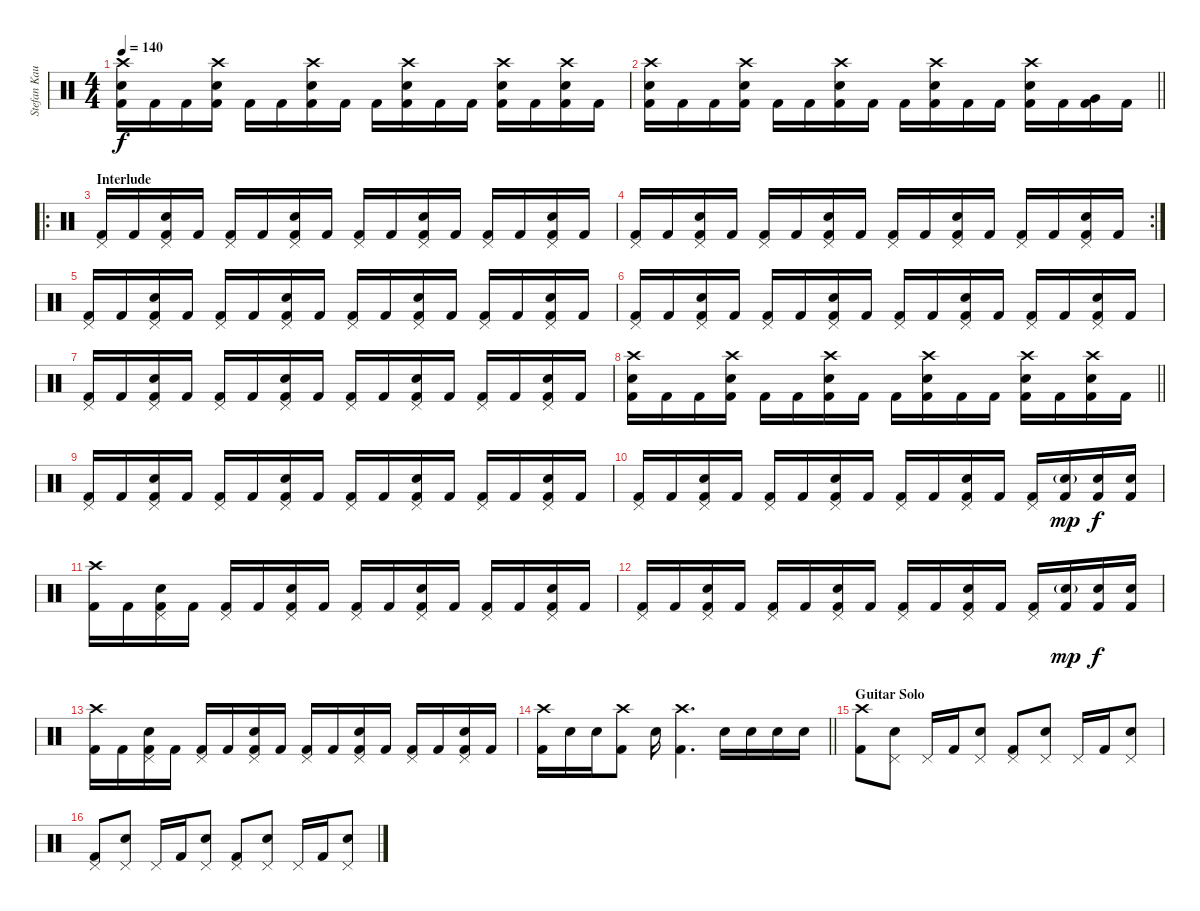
\track ("Stefan Kaufmann (Drums)" "Stefan Kau") {instrument percussion}
\staff {score}
\articulation defaults
\ts (4 4)
\tempo 140
\clef neutral
\ks c
("Crash high (hit)" "Snare (hit) 2" "Kick (hit) 2").16{dy f} "Kick (hit) 2".16 "Kick (hit) 2".16 ("Crash high (hit)" "Snare (hit) 2" "Kick (hit) 2").16 "Kick (hit) 2".16 "Kick (hit) 2".16 ("Crash high (hit)" "Snare (hit) 2" "Kick (hit) 2").16 "Kick (hit) 2".16 "Kick (hit) 2".16 ("Crash high (hit)" "Snare (hit) 2" "Kick (hit) 2").16 "Kick (hit) 2".16 "Kick (hit) 2".16 ("Crash high (hit)" "Snare (hit) 2" "Kick (hit) 2").16 "Kick (hit) 2".16 ("Crash high (hit)" "Snare (hit) 2" "Kick (hit) 2").16 "Kick (hit) 2".16 |
\barLineRight lightlight
("Crash high (hit)" "Snare (hit) 2" "Kick (hit) 2").16 "Kick (hit) 2".16 "Kick (hit) 2".16 ("Crash high (hit)" "Snare (hit) 2" "Kick (hit) 2").16 "Kick (hit) 2".16 "Kick (hit) 2".16 ("Crash high (hit)" "Snare (hit) 2" "Kick (hit) 2").16 "Kick (hit) 2".16 "Kick (hit) 2".16 ("Crash high (hit)" "Snare (hit) 2" "Kick (hit) 2").16 "Kick (hit) 2".16 "Kick (hit) 2".16 ("Crash high (hit)" "Snare (hit) 2" "Kick (hit) 2").16 "Kick (hit) 2".16 ("Very Low Tom (hit)" "Kick (hit) 2").16 "Kick (hit) 2".16 |
\ro
\section ("" "Interlude")
("Pedal Hi-Hat (hit)" "Kick (hit) 2").16 "Kick (hit) 2".16 ("Pedal Hi-Hat (hit)" "Snare (hit) 2" "Kick (hit) 2").16 "Kick (hit) 2".16 ("Pedal Hi-Hat (hit)" "Kick (hit) 2").16 "Kick (hit) 2".16 ("Pedal Hi-Hat (hit)" "Snare (hit) 2" "Kick (hit) 2").16 "Kick (hit) 2".16 ("Pedal Hi-Hat (hit)" "Kick (hit) 2").16 "Kick (hit) 2".16 ("Pedal Hi-Hat (hit)" "Snare (hit) 2" "Kick (hit) 2").16 "Kick (hit) 2".16 ("Pedal Hi-Hat (hit)" "Kick (hit) 2").16 "Kick (hit) 2".16 ("Pedal Hi-Hat (hit)" "Snare (hit) 2" "Kick (hit) 2").16 "Kick (hit) 2".16 |
\rc 2
("Pedal Hi-Hat (hit)" "Kick (hit) 2").16 "Kick (hit) 2".16 ("Pedal Hi-Hat (hit)" "Snare (hit) 2" "Kick (hit) 2").16 "Kick (hit) 2".16 ("Pedal Hi-Hat (hit)" "Kick (hit) 2").16 "Kick (hit) 2".16 ("Pedal Hi-Hat (hit)" "Snare (hit) 2" "Kick (hit) 2").16 "Kick (hit) 2".16 ("Pedal Hi-Hat (hit)" "Kick (hit) 2").16 "Kick (hit) 2".16 ("Pedal Hi-Hat (hit)" "Snare (hit) 2" "Kick (hit) 2").16 "Kick (hit) 2".16 ("Pedal Hi-Hat (hit)" "Kick (hit) 2").16 "Kick (hit) 2".16 ("Pedal Hi-Hat (hit)" "Snare (hit) 2" "Kick (hit) 2").16 "Kick (hit) 2".16 |
("Pedal Hi-Hat (hit)" "Kick (hit) 2").16 "Kick (hit) 2".16 ("Pedal Hi-Hat (hit)" "Snare (hit) 2" "Kick (hit) 2").16 "Kick (hit) 2".16 ("Pedal Hi-Hat (hit)" "Kick (hit) 2").16 "Kick (hit) 2".16 ("Pedal Hi-Hat (hit)" "Snare (hit) 2" "Kick (hit) 2").16 "Kick (hit) 2".16 ("Pedal Hi-Hat (hit)" "Kick (hit) 2").16 "Kick (hit) 2".16 ("Pedal Hi-Hat (hit)" "Snare (hit) 2" "Kick (hit) 2").16 "Kick (hit) 2".16 ("Pedal Hi-Hat (hit)" "Kick (hit) 2").16 "Kick (hit) 2".16 ("Pedal Hi-Hat (hit)" "Snare (hit) 2" "Kick (hit) 2").16 "Kick (hit) 2".16 |
("Pedal Hi-Hat (hit)" "Kick (hit) 2").16 "Kick (hit) 2".16 ("Pedal Hi-Hat (hit)" "Snare (hit) 2" "Kick (hit) 2").16 "Kick (hit) 2".16 ("Pedal Hi-Hat (hit)" "Kick (hit) 2").16 "Kick (hit) 2".16 ("Pedal Hi-Hat (hit)" "Snare (hit) 2" "Kick (hit) 2").16 "Kick (hit) 2".16 ("Pedal Hi-Hat (hit)" "Kick (hit) 2").16 "Kick (hit) 2".16 ("Pedal Hi-Hat (hit)" "Snare (hit) 2" "Kick (hit) 2").16 "Kick (hit) 2".16 ("Pedal Hi-Hat (hit)" "Kick (hit) 2").16 "Kick (hit) 2".16 ("Pedal Hi-Hat (hit)" "Snare (hit) 2" "Kick (hit) 2").16 "Kick (hit) 2".16 |
("Pedal Hi-Hat (hit)" "Kick (hit) 2").16 "Kick (hit) 2".16 ("Pedal Hi-Hat (hit)" "Snare (hit) 2" "Kick (hit) 2").16 "Kick (hit) 2".16 ("Pedal Hi-Hat (hit)" "Kick (hit) 2").16 "Kick (hit) 2".16 ("Pedal Hi-Hat (hit)" "Snare (hit) 2" "Kick (hit) 2").16 "Kick (hit) 2".16 ("Pedal Hi-Hat (hit)" "Kick (hit) 2").16 "Kick (hit) 2".16 ("Pedal Hi-Hat (hit)" "Snare (hit) 2" "Kick (hit) 2").16 "Kick (hit) 2".16 ("Pedal Hi-Hat (hit)" "Kick (hit) 2").16 "Kick (hit) 2".16 ("Pedal Hi-Hat (hit)" "Snare (hit) 2" "Kick (hit) 2").16 "Kick (hit) 2".16 |
\barLineRight lightlight
("Crash high (hit)" "Snare (hit) 2" "Kick (hit) 2").16 "Kick (hit) 2".16 "Kick (hit) 2".16 ("Crash high (hit)" "Snare (hit) 2" "Kick (hit) 2").16 "Kick (hit) 2".16 "Kick (hit) 2".16 ("Crash high (hit)" "Snare (hit) 2" "Kick (hit) 2").16 "Kick (hit) 2".16 "Kick (hit) 2".16 ("Crash high (hit)" "Snare (hit) 2" "Kick (hit) 2").16 "Kick (hit) 2".16 "Kick (hit) 2".16 ("Crash high (hit)" "Snare (hit) 2" "Kick (hit) 2").16 "Kick (hit) 2".16 ("Crash high (hit)" "Snare (hit) 2" "Kick (hit) 2").16 "Kick (hit) 2".16 |
("Pedal Hi-Hat (hit)" "Kick (hit) 2").16 "Kick (hit) 2".16 ("Pedal Hi-Hat (hit)" "Snare (hit) 2" "Kick (hit) 2").16 "Kick (hit) 2".16 ("Pedal Hi-Hat (hit)" "Kick (hit) 2").16 "Kick (hit) 2".16 ("Pedal Hi-Hat (hit)" "Snare (hit) 2" "Kick (hit) 2").16 "Kick (hit) 2".16 ("Pedal Hi-Hat (hit)" "Kick (hit) 2").16 "Kick (hit) 2".16 ("Pedal Hi-Hat (hit)" "Snare (hit) 2" "Kick (hit) 2").16 "Kick (hit) 2".16 ("Pedal Hi-Hat (hit)" "Kick (hit) 2").16 "Kick (hit) 2".16 ("Pedal Hi-Hat (hit)" "Snare (hit) 2" "Kick (hit) 2").16 "Kick (hit) 2".16 |
("Pedal Hi-Hat (hit)" "Kick (hit) 2").16 "Kick (hit) 2".16 ("Pedal Hi-Hat (hit)" "Snare (hit) 2" "Kick (hit) 2").16 "Kick (hit) 2".16 ("Pedal Hi-Hat (hit)" "Kick (hit) 2").16 "Kick (hit) 2".16 ("Pedal Hi-Hat (hit)" "Snare (hit) 2" "Kick (hit) 2").16 "Kick (hit) 2".16 ("Pedal Hi-Hat (hit)" "Kick (hit) 2").16 "Kick (hit) 2".16 ("Pedal Hi-Hat (hit)" "Snare (hit) 2" "Kick (hit) 2").16 "Kick (hit) 2".16 ("Pedal Hi-Hat (hit)" "Kick (hit) 2").16 ("Snare (hit) 2"{g} "Kick (hit) 2").16{dy mp} ("Snare (hit) 2" "Kick (hit) 2").16{dy f} ("Snare (hit) 2" "Kick (hit) 2").16 |
("Crash high (hit)" "Kick (hit) 2").16 "Kick (hit) 2".16 ("Pedal Hi-Hat (hit)" "Snare (hit) 2" "Kick (hit) 2").16 "Kick (hit) 2".16 ("Pedal Hi-Hat (hit)" "Kick (hit) 2").16 "Kick (hit) 2".16 ("Pedal Hi-Hat (hit)" "Snare (hit) 2" "Kick (hit) 2").16 "Kick (hit) 2".16 ("Pedal Hi-Hat (hit)" "Kick (hit) 2").16 "Kick (hit) 2".16 ("Pedal Hi-Hat (hit)" "Snare (hit) 2" "Kick (hit) 2").16 "Kick (hit) 2".16 ("Pedal Hi-Hat (hit)" "Kick (hit) 2").16 "Kick (hit) 2".16 ("Pedal Hi-Hat (hit)" "Snare (hit) 2" "Kick (hit) 2").16 "Kick (hit) 2".16 |
("Pedal Hi-Hat (hit)" "Kick (hit) 2").16 "Kick (hit) 2".16 ("Pedal Hi-Hat (hit)" "Snare (hit) 2" "Kick (hit) 2").16 "Kick (hit) 2".16 ("Pedal Hi-Hat (hit)" "Kick (hit) 2").16 "Kick (hit) 2".16 ("Pedal Hi-Hat (hit)" "Snare (hit) 2" "Kick (hit) 2").16 "Kick (hit) 2".16 ("Pedal Hi-Hat (hit)" "Kick (hit) 2").16 "Kick (hit) 2".16 ("Pedal Hi-Hat (hit)" "Snare (hit) 2" "Kick (hit) 2").16 "Kick (hit) 2".16 ("Pedal Hi-Hat (hit)" "Kick (hit) 2").16 ("Snare (hit) 2"{g} "Kick (hit) 2").16{dy mp} ("Snare (hit) 2" "Kick (hit) 2").16{dy f} ("Snare (hit) 2" "Kick (hit) 2").16 |
("Crash high (hit)" "Kick (hit) 2").16 "Kick (hit) 2".16 ("Pedal Hi-Hat (hit)" "Snare (hit) 2" "Kick (hit) 2").16 "Kick (hit) 2".16 ("Pedal Hi-Hat (hit)" "Kick (hit) 2").16 "Kick (hit) 2".16 ("Pedal Hi-Hat (hit)" "Snare (hit) 2" "Kick (hit) 2").16 "Kick (hit) 2".16 ("Pedal Hi-Hat (hit)" "Kick (hit) 2").16 "Kick (hit) 2".16 ("Pedal Hi-Hat (hit)" "Snare (hit) 2" "Kick (hit) 2").16 "Kick (hit) 2".16 ("Pedal Hi-Hat (hit)" "Kick (hit) 2").16 "Kick (hit) 2".16 ("Pedal Hi-Hat (hit)" "Snare (hit) 2" "Kick (hit) 2").16 "Kick (hit) 2".16 |
\barLineRight lightlight
("Crash high (hit)" "Kick (hit) 2").16 "Snare (hit) 2".16 "Snare (hit) 2".16 ("Crash high (hit)" "Kick (hit) 2").8 "Snare (hit) 2".16 ("Crash high (hit)" "Kick (hit) 2").4{d} "Snare (hit) 2".16 "Snare (hit) 2".16 "Snare (hit) 2".16 "Snare (hit) 2".16 |
\section ("" "Guitar Solo")
("Crash high (hit)" "Kick (hit) 2").8 ("Pedal Hi-Hat (hit)" "Snare (hit) 2").8 "Pedal Hi-Hat (hit)".16 "Kick (hit) 2".16 ("Pedal Hi-Hat (hit)" "Snare (hit) 2").8 ("Pedal Hi-Hat (hit)" "Kick (hit) 2").8 ("Pedal Hi-Hat (hit)" "Snare (hit) 2").8 "Pedal Hi-Hat (hit)".16 "Kick (hit) 2".16 ("Pedal Hi-Hat (hit)" "Snare (hit) 2").8 |
("Pedal Hi-Hat (hit)" "Kick (hit) 2").8 ("Pedal Hi-Hat (hit)" "Snare (hit) 2").8 "Pedal Hi-Hat (hit)".16 "Kick (hit) 2".16 ("Pedal Hi-Hat (hit)" "Snare (hit) 2").8 ("Pedal Hi-Hat (hit)" "Kick (hit) 2").8 ("Pedal Hi-Hat (hit)" "Snare (hit) 2").8 "Pedal Hi-Hat (hit)".16 "Kick (hit) 2".16 ("Pedal Hi-Hat (hit)" "Snare (hit) 2").8
